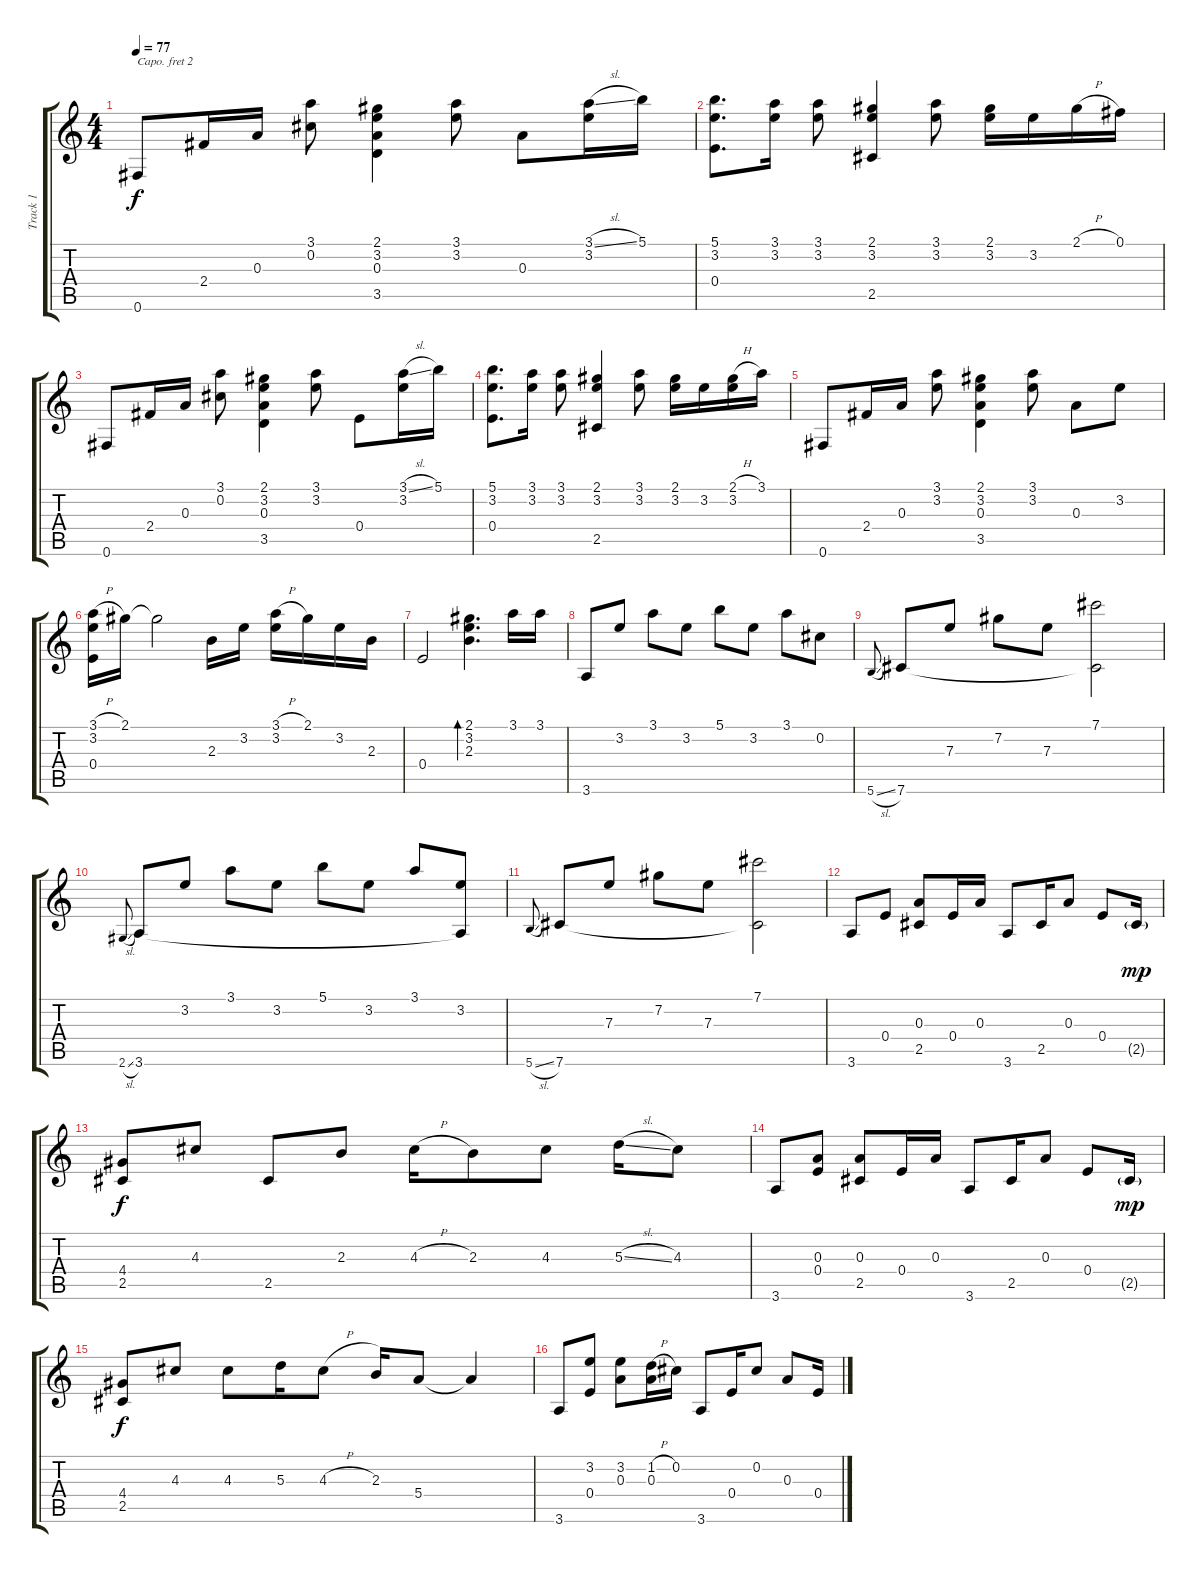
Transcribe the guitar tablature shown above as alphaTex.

\track ("Track 1" "Track 1") {instrument acousticguitarsteel}
\staff {score tabs}
\capo 2
\tuning (E4 B3 G3 D3 A2 E2) {hide}
\ts (4 4)
\tempo 77
\clef g2
\ks c
0.6.8{dy f} 2.4.16 0.3.16 (3.1 0.2).8 (2.1 3.2 0.3 3.5).4 (3.1 3.2).8 0.3.8 (3.1{sl} 3.2).16 5.1.16 |
(5.1 3.2 0.4).8{d} (3.1 3.2).16 (3.1 3.2).8 (2.1 3.2 2.5).4 (3.1 3.2).8 (2.1 3.2).16 3.2.16 2.1{h}.16 0.1.16 |
0.6.8 2.4.16 0.3.16 (3.1 0.2).8 (2.1 3.2 0.3 3.5).4 (3.1 3.2).8 0.4.8 (3.1{sl} 3.2).16 5.1.16 |
(5.1 3.2 0.4).8{d} (3.1 3.2).16 (3.1 3.2).8 (2.1 3.2 2.5).4 (3.1 3.2).8 (2.1 3.2).16 3.2.16 (2.1{h} 3.2).16 3.1.16 |
0.6.8 2.4.16 0.3.16 (3.1 3.2).8 (2.1 3.2 0.3 3.5).4 (3.1 3.2).8 0.3.8 3.2.8 |
(3.1{h} 3.2 0.4).16 2.1.16 2.1{t}.2 2.3.16 3.2.16 (3.1{h} 3.2).16 2.1.16 3.2.16 2.3.16 |
0.4.2 (2.1 3.2 2.3).4{d bd 60} 3.1.16 3.1.16 |
3.6.8 3.2.8 3.1.8 3.2.8 5.1.8 3.2.8 3.1.8 0.2.8 |
5.6{sl}.8{gr onbeat} 7.6.8 7.3.8 7.2.8 7.3.8 (7.1 7.6{t}).2 |
2.6{sl}.8{gr onbeat} 3.6.8 3.2.8 3.1.8 3.2.8 5.1.8 3.2.8 3.1.8 (3.2 3.6{t}).8 |
5.6{sl}.8{gr onbeat} 7.6.8 7.3.8 7.2.8 7.3.8 (7.1 7.6{t}).2 |
3.6.8 0.4.8 (0.3 2.5).8 0.4.16 0.3.16 3.6.8 2.5.16 0.3.8 0.4.8 2.5{g}.16{dy mp} |
(4.4 2.5).8{dy f} 4.3.8 2.5.8 2.3.8 4.3{h}.16 2.3.8 4.3.8 5.3{sl}.16 4.3.8 |
3.6.8 (0.3 0.4).8 (0.3 2.5).8 0.4.16 0.3.16 3.6.8 2.5.16 0.3.8 0.4.8 2.5{g}.16{dy mp} |
(4.4 2.5).8{dy f} 4.3.8 4.3.8 5.3.16 4.3{h}.8 2.3.16 5.4.8 5.4{t}.4 |
3.6.8 (3.2 0.4).8 (3.2 0.3).8 (1.2{h} 0.3).16 0.2.16 3.6.8 0.4.16 0.2.8 0.3.8 0.4.16
